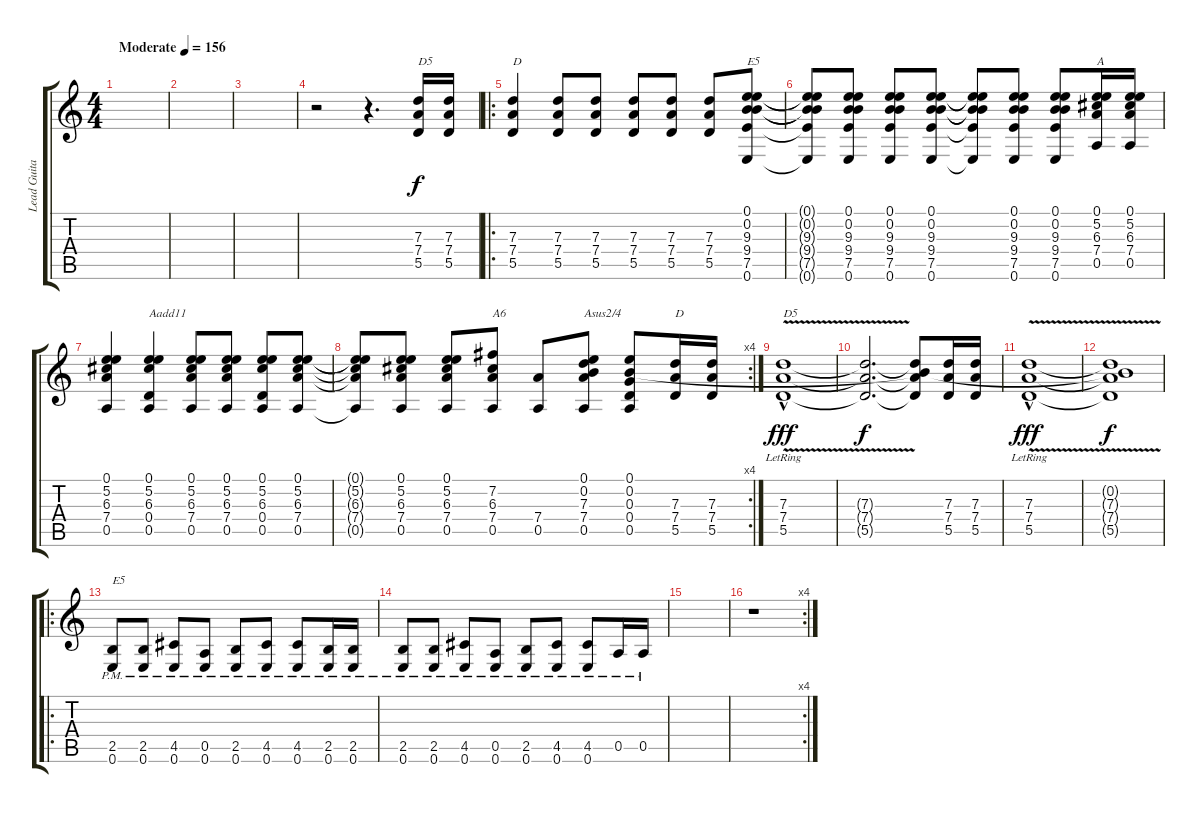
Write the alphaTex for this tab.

\track ("Lead Guitar" "Lead Guita") {instrument overdrivenguitar}
\staff {score tabs}
\tuning (E4 B3 G3 D3 A2 E2) {hide}
\ts (4 4)
\tempo (156 "Moderate")
\clef g2
\ks c
|
|
|
r.2 r.4{d} (7.3 7.4 5.5).16{txt "D5"} (7.3 7.4 5.5).16 |
\ro
(7.3 7.4 5.5).4{txt "D"} (7.3 7.4 5.5).8 (7.3 7.4 5.5).8 (7.3 7.4 5.5).8 (7.3 7.4 5.5).8 (7.3 7.4 5.5).8 (0.1 0.2 9.3 9.4 7.5 0.6).8{txt "E5"} |
(0.1{t} 0.2{t} 9.3{t} 9.4{t} 7.5{t} 0.6{t}).8 (0.1 0.2 9.3 9.4 7.5 0.6).8 (0.1 0.2 9.3 9.4 7.5 0.6).8 (0.1 0.2 9.3 9.4 7.5 0.6).8 (0.1{t} 0.2{t} 9.3{t} 9.4{t} 7.5{t} 0.6{t}).8 (0.1 0.2 9.3 9.4 7.5 0.6).8 (0.1 0.2 9.3 9.4 7.5 0.6).8 (0.1 5.2 6.3 7.4 0.5).16{txt "A"} (0.1 5.2 6.3 7.4 0.5).16 |
(0.1 5.2 6.3 7.4 0.5).4 (0.1 5.2 6.3 0.4 0.5).4{txt "Aadd11"} (0.1 5.2 6.3 7.4 0.5).8 (0.1 5.2 6.3 7.4 0.5).8 (0.1 5.2 6.3 0.4 0.5).8 (0.1 5.2 6.3 7.4 0.5).8 |
\rc 4
(0.1{t} 5.2{t} 6.3{t} 7.4{t} 0.5{t}).8 (0.1 5.2 6.3 7.4 0.5).8 (0.1 5.2 6.3 7.4 0.5).8 (7.2 6.3 7.4 0.5).8{txt "A6"} (7.4 0.5).8 (0.1 0.2 7.3 7.4 0.5).8{txt "Asus2/4"} (0.1 0.2 0.3 0.4 0.5).8 (7.3 7.4 5.5).16{txt "D"} (7.3 7.4 5.5).16 |
(7.3{v lr} 7.4{v} 5.5{v hac}).1{txt "D5" dy fff} |
(7.3{t} 7.4{t} 5.5{t}).2{d dy f} (0.2{t} 7.3{t} 7.4{t} 5.5{t}).8 (7.3 7.4 5.5).16 (7.3 7.4 5.5).16 |
(7.3{v lr} 7.4{v} 5.5{v hac}).1{dy fff} |
(0.2{t} 7.3{t} 7.4{t} 5.5{t}).1{dy f} |
\ro
(2.5{pm} 0.6{pm}).8{txt "E5"} (2.5{pm} 0.6{pm}).8 (4.5 0.6{pm}).8 (0.5{pm} 0.6{pm}).8 (2.5{pm} 0.6{pm}).8 (4.5{pm} 0.6{pm}).8 (4.5{pm} 0.6{pm}).8 (2.5{pm} 0.6{pm}).16 (2.5{pm} 0.6{pm}).16 |
(2.5{pm} 0.6{pm}).8 (2.5{pm} 0.6{pm}).8 (4.5{pm} 0.6{pm}).8 (0.5{pm} 0.6{pm}).8 (2.5{pm} 0.6{pm}).8 (4.5{pm} 0.6{pm}).8 (4.5{pm} 0.6{pm}).8 0.5{pm}.16 0.5{pm}.16 |
|
\rc 4
r.1
